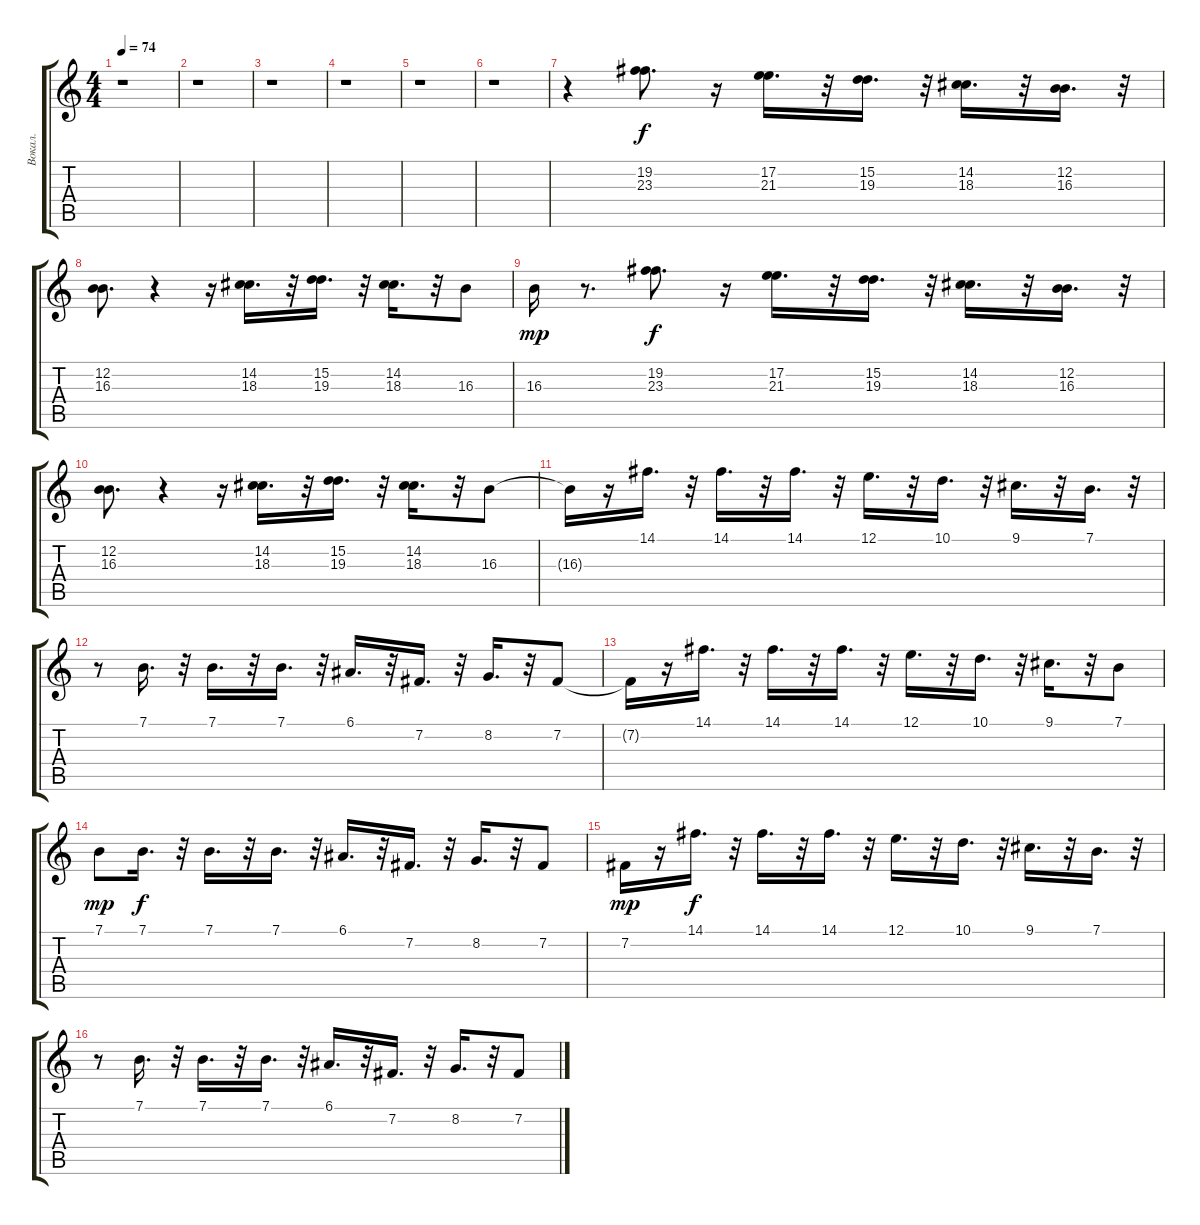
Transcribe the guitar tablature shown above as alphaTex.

\track ("Вокал." "Вокал.") {instrument panflute}
\staff {score tabs}
\tuning (E4 B3 G3 D3 A2 E2) {hide}
\ts (4 4)
\tempo 74
\clef g2
\ks c
r.1{dy mp} |
r.1 |
r.1 |
r.1 |
r.1 |
r.1 |
r.4 (19.2 23.3).8{d dy f} r.16 (17.2 21.3).16{d} r.32 (15.2 19.3).16{d} r.32 (14.2 18.3).16{d} r.32 (12.2 16.3).16{d} r.32 |
(12.2 16.3).8{d} r.4 r.16 (14.2 18.3).16{d} r.32 (15.2 19.3).16{d} r.32 (14.2 18.3).16{d} r.32 16.3.8 |
16.3.16{dy mp} r.8{d} (19.2 23.3).8{d dy f} r.16 (17.2 21.3).16{d} r.32 (15.2 19.3).16{d} r.32 (14.2 18.3).16{d} r.32 (12.2 16.3).16{d} r.32 |
(12.2 16.3).8{d} r.4 r.16 (14.2 18.3).16{d} r.32 (15.2 19.3).16{d} r.32 (14.2 18.3).16{d} r.32 16.3.8 |
16.3{t}.16 r.16 14.1.16{d} r.32 14.1.16{d} r.32 14.1.16{d} r.32 12.1.16{d} r.32 10.1.16{d} r.32 9.1.16{d} r.32 7.1.16{d} r.32 |
r.8 7.1.16{d} r.32 7.1.16{d} r.32 7.1.16{d} r.32 6.1.16{d} r.32 7.2.16{d} r.32 8.2.16{d} r.32 7.2.8 |
7.2{t}.16 r.16 14.1.16{d} r.32 14.1.16{d} r.32 14.1.16{d} r.32 12.1.16{d} r.32 10.1.16{d} r.32 9.1.16{d} r.32 7.1.8 |
7.1.8{dy mp} 7.1.16{d dy f} r.32 7.1.16{d} r.32 7.1.16{d} r.32 6.1.16{d} r.32 7.2.16{d} r.32 8.2.16{d} r.32 7.2.8 |
7.2.16{dy mp} r.16 14.1.16{d dy f} r.32 14.1.16{d} r.32 14.1.16{d} r.32 12.1.16{d} r.32 10.1.16{d} r.32 9.1.16{d} r.32 7.1.16{d} r.32 |
r.8 7.1.16{d} r.32 7.1.16{d} r.32 7.1.16{d} r.32 6.1.16{d} r.32 7.2.16{d} r.32 8.2.16{d} r.32 7.2.8
